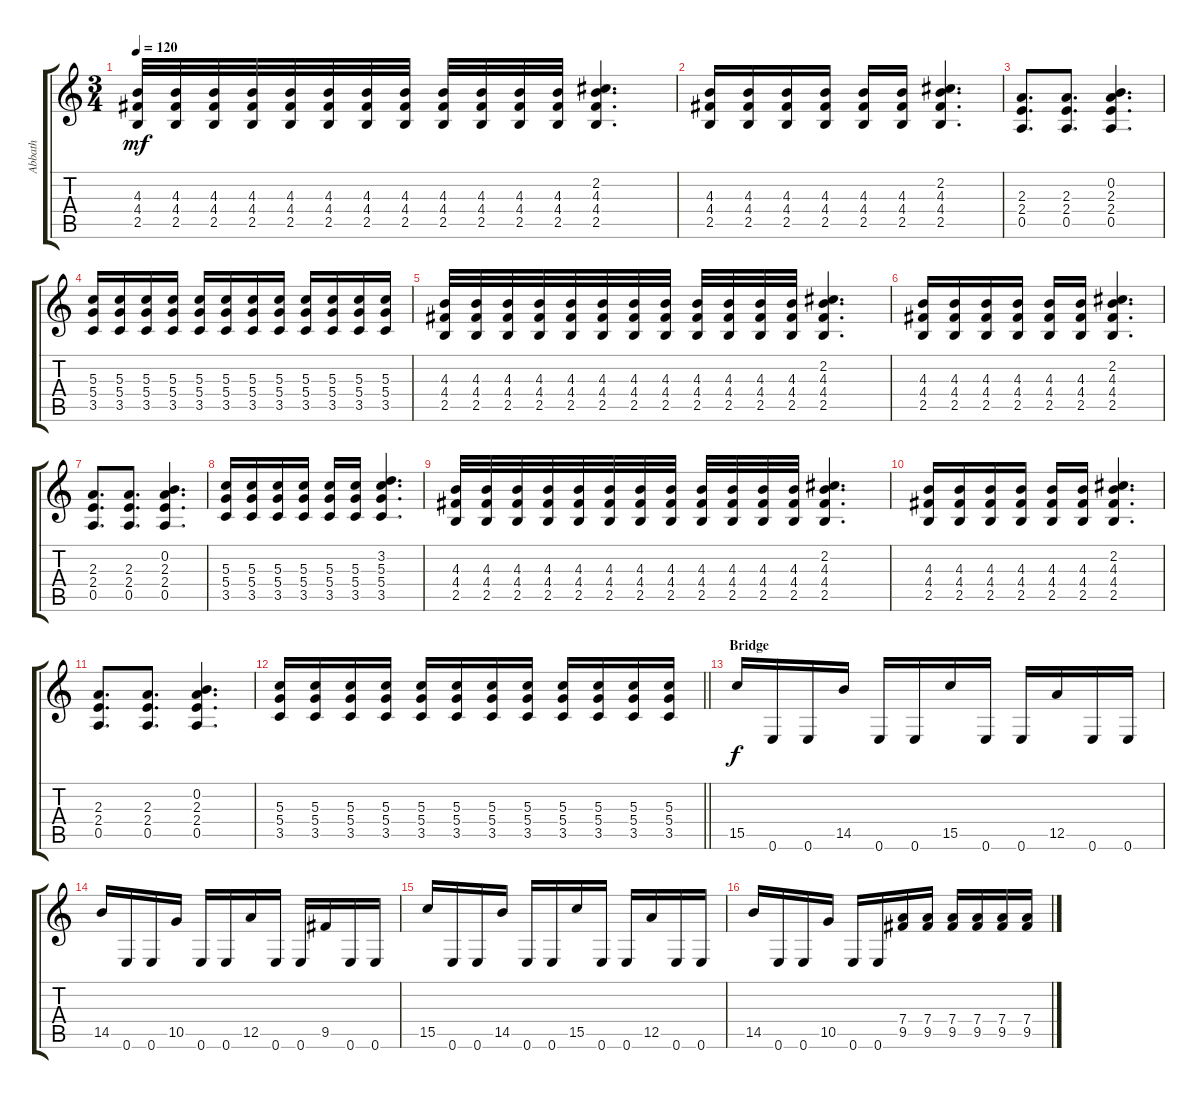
\track ("Abbath" "Abbath") {instrument distortionguitar}
\staff {score tabs}
\tuning (E4 B3 G3 D3 A2 E2) {hide}
\ts (3 4)
\tempo 120
\clef g2
\ks c
(4.3 4.4 2.5).32{dy mf} (4.3 4.4 2.5).32 (4.3 4.4 2.5).32 (4.3 4.4 2.5).32 (4.3 4.4 2.5).32 (4.3 4.4 2.5).32 (4.3 4.4 2.5).32 (4.3 4.4 2.5).32 (4.3 4.4 2.5).32 (4.3 4.4 2.5).32 (4.3 4.4 2.5).32 (4.3 4.4 2.5).32 (2.2 4.3 4.4 2.5).4{d} |
(4.3 4.4 2.5).16 (4.3 4.4 2.5).16 (4.3 4.4 2.5).16 (4.3 4.4 2.5).16 (4.3 4.4 2.5).16 (4.3 4.4 2.5).16 (2.2 4.3 4.4 2.5).4{d} |
(2.3 2.4 0.5).8{d} (2.3 2.4 0.5).8{d} (0.2 2.3 2.4 0.5).4{d} |
(5.3 5.4 3.5).16 (5.3 5.4 3.5).16 (5.3 5.4 3.5).16 (5.3 5.4 3.5).16 (5.3 5.4 3.5).16 (5.3 5.4 3.5).16 (5.3 5.4 3.5).16 (5.3 5.4 3.5).16 (5.3 5.4 3.5).16 (5.3 5.4 3.5).16 (5.3 5.4 3.5).16 (5.3 5.4 3.5).16 |
(4.3 4.4 2.5).32 (4.3 4.4 2.5).32 (4.3 4.4 2.5).32 (4.3 4.4 2.5).32 (4.3 4.4 2.5).32 (4.3 4.4 2.5).32 (4.3 4.4 2.5).32 (4.3 4.4 2.5).32 (4.3 4.4 2.5).32 (4.3 4.4 2.5).32 (4.3 4.4 2.5).32 (4.3 4.4 2.5).32 (2.2 4.3 4.4 2.5).4{d} |
(4.3 4.4 2.5).16 (4.3 4.4 2.5).16 (4.3 4.4 2.5).16 (4.3 4.4 2.5).16 (4.3 4.4 2.5).16 (4.3 4.4 2.5).16 (2.2 4.3 4.4 2.5).4{d} |
(2.3 2.4 0.5).8{d} (2.3 2.4 0.5).8{d} (0.2 2.3 2.4 0.5).4{d} |
(5.3 5.4 3.5).16 (5.3 5.4 3.5).16 (5.3 5.4 3.5).16 (5.3 5.4 3.5).16 (5.3 5.4 3.5).16 (5.3 5.4 3.5).16 (3.2 5.3 5.4 3.5).4{d} |
(4.3 4.4 2.5).32 (4.3 4.4 2.5).32 (4.3 4.4 2.5).32 (4.3 4.4 2.5).32 (4.3 4.4 2.5).32 (4.3 4.4 2.5).32 (4.3 4.4 2.5).32 (4.3 4.4 2.5).32 (4.3 4.4 2.5).32 (4.3 4.4 2.5).32 (4.3 4.4 2.5).32 (4.3 4.4 2.5).32 (2.2 4.3 4.4 2.5).4{d} |
(4.3 4.4 2.5).16 (4.3 4.4 2.5).16 (4.3 4.4 2.5).16 (4.3 4.4 2.5).16 (4.3 4.4 2.5).16 (4.3 4.4 2.5).16 (2.2 4.3 4.4 2.5).4{d} |
(2.3 2.4 0.5).8{d} (2.3 2.4 0.5).8{d} (0.2 2.3 2.4 0.5).4{d} |
\barLineRight lightlight
(5.3 5.4 3.5).16 (5.3 5.4 3.5).16 (5.3 5.4 3.5).16 (5.3 5.4 3.5).16 (5.3 5.4 3.5).16 (5.3 5.4 3.5).16 (5.3 5.4 3.5).16 (5.3 5.4 3.5).16 (5.3 5.4 3.5).16 (5.3 5.4 3.5).16 (5.3 5.4 3.5).16 (5.3 5.4 3.5).16 |
\section ("" "Bridge")
15.5.16{dy f} 0.6.16 0.6.16 14.5.16 0.6.16 0.6.16 15.5.16 0.6.16 0.6.16 12.5.16 0.6.16 0.6.16 |
14.5.16 0.6.16 0.6.16 10.5.16 0.6.16 0.6.16 12.5.16 0.6.16 0.6.16 9.5.16 0.6.16 0.6.16 |
15.5.16 0.6.16 0.6.16 14.5.16 0.6.16 0.6.16 15.5.16 0.6.16 0.6.16 12.5.16 0.6.16 0.6.16 |
14.5.16 0.6.16 0.6.16 10.5.16 0.6.16 0.6.16 (7.4 9.5).16 (7.4 9.5).16 (7.4 9.5).16 (7.4 9.5).16 (7.4 9.5).16 (7.4 9.5).16
